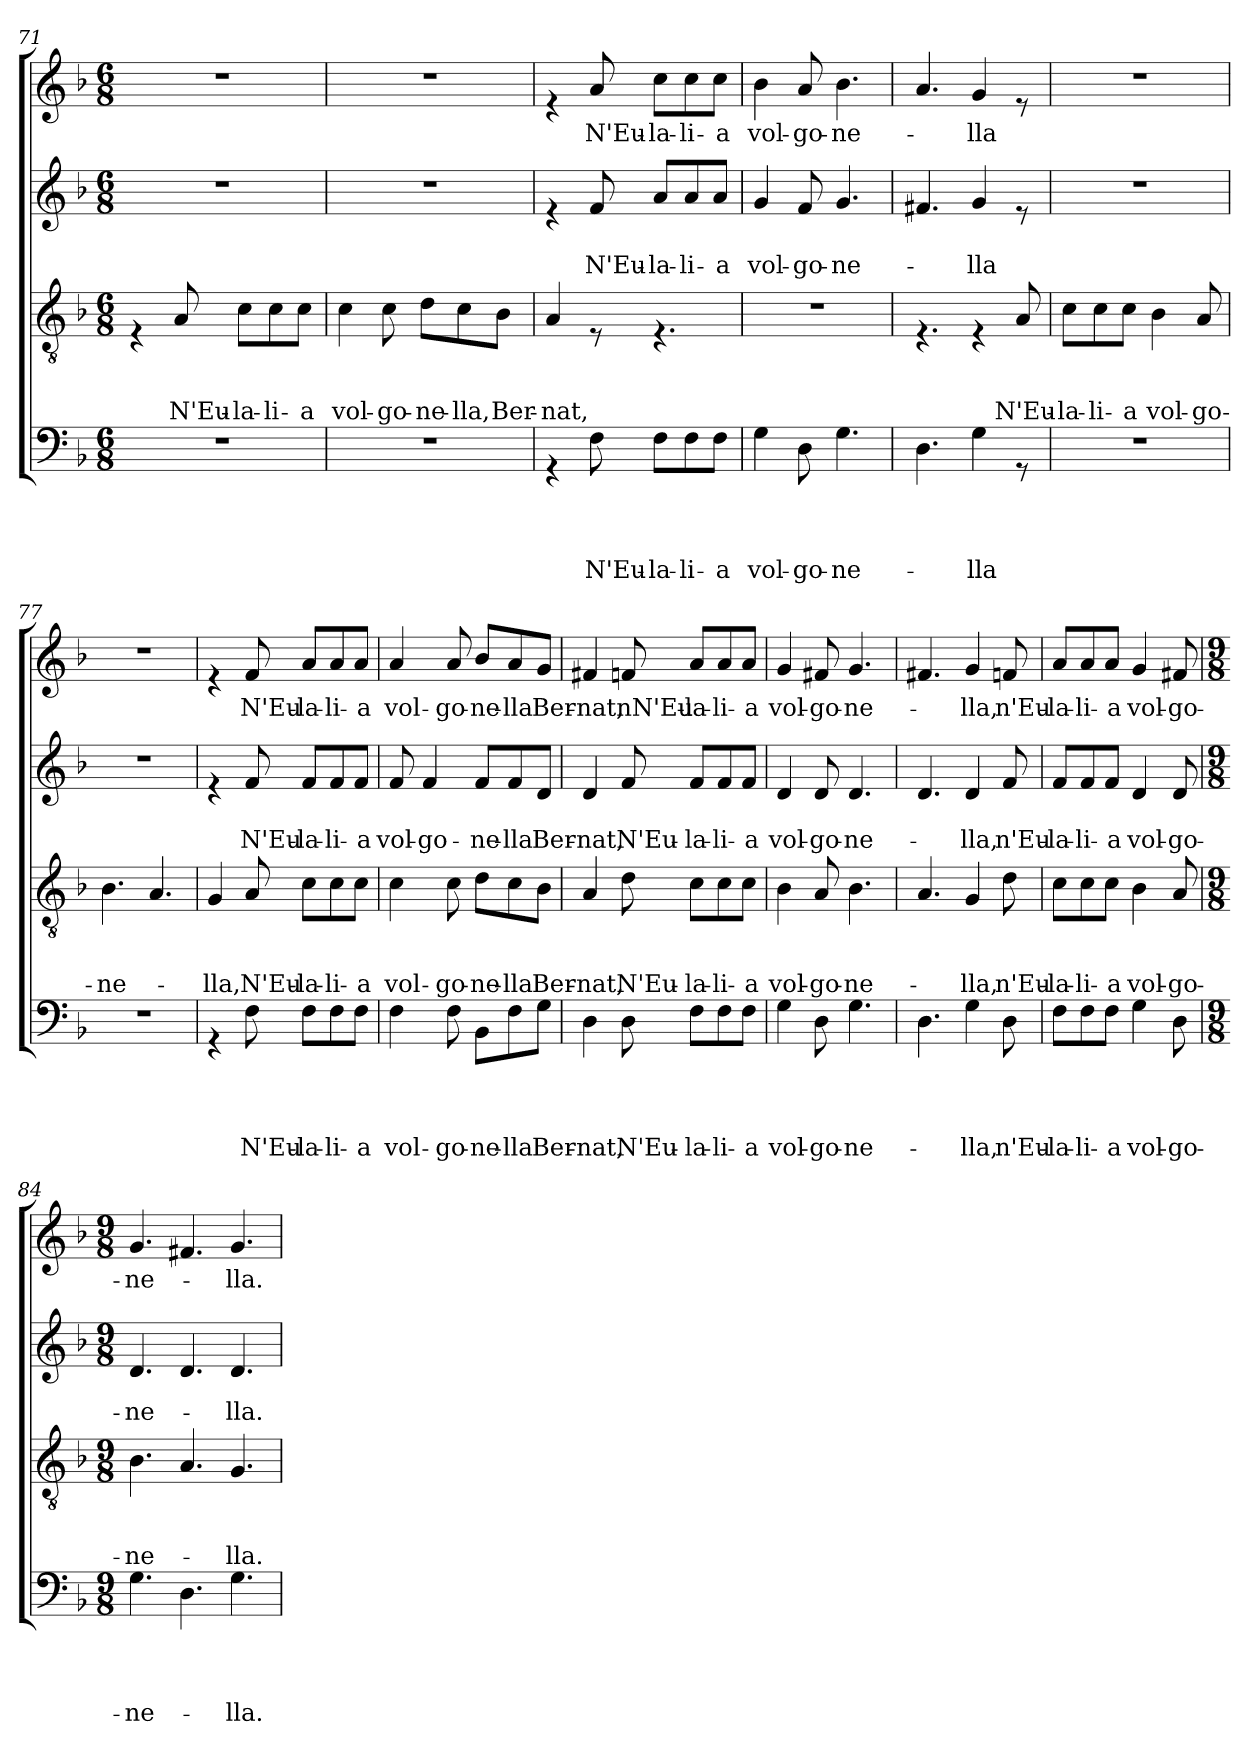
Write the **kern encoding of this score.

**kern	**text	**text	**text	**text	**kern	**text	**text	**text	**kern	**text	**text	**kern	**text
*part4	*part4	*part4	*part4	*part4	*part3	*part3	*part3	*part3	*part2	*part2	*part2	*part1	*part1
*staff4	*staff4	*staff4	*staff4	*staff4	*staff3	*staff3	*staff3	*staff3	*staff2	*staff2	*staff2	*staff1	*staff1
*clefF4	*	*	*	*	*clefGv2	*	*	*	*clefG2	*	*	*clefG2	*
*k[b-]	*	*	*	*	*k[b-]	*	*	*	*k[b-]	*	*	*k[b-]	*
*F:	*	*	*	*	*F:	*	*	*	*F:	*	*	*F:	*
*M6/8	*	*	*	*	*M6/8	*	*	*	*M6/8	*	*	*M6/8	*
=71	=71	=71	=71	=71	=71	=71	=71	=71	=71	=71	=71	=71	=71
2.r	.	.	.	.	4rE	.	.	.	2.r	.	.	2.r	.
!	!	!	!	!	!	!	!	!LO:LY:b	!	!	!	!	!
.	.	.	.	.	8A/	.	.	N'Eu-	.	.	.	.	.
!	!	!	!	!	!	!	!	!LO:LY:b	!	!	!	!	!
.	.	.	.	.	8c\L	.	.	-la-	.	.	.	.	.
!	!	!	!	!	!	!	!	!LO:LY:b	!	!	!	!	!
.	.	.	.	.	8c\	.	.	-li-	.	.	.	.	.
!	!	!	!	!	!	!	!	!LO:LY:b	!	!	!	!	!
.	.	.	.	.	8c\J	.	.	-a	.	.	.	.	.
=72	=72	=72	=72	=72	=72	=72	=72	=72	=72	=72	=72	=72	=72
!	!	!	!	!	!	!	!	!LO:LY:b	!	!	!	!	!
2.r	.	.	.	.	4c\	.	.	vol-	2.r	.	.	2.r	.
!	!	!	!	!	!	!	!	!LO:LY:b	!	!	!	!	!
.	.	.	.	.	8c\	.	.	-go-	.	.	.	.	.
!	!	!	!	!	!	!	!	!LO:LY:b	!	!	!	!	!
.	.	.	.	.	8d\L	.	.	-ne-	.	.	.	.	.
!	!	!	!	!	!	!	!	!LO:LY:b	!	!	!	!	!
.	.	.	.	.	8c\	.	.	-lla,	.	.	.	.	.
!	!	!	!	!	!	!	!	!LO:LY:b	!	!	!	!	!
.	.	.	.	.	8B-\J	.	.	Ber-	.	.	.	.	.
=73	=73	=73	=73	=73	=73	=73	=73	=73	=73	=73	=73	=73	=73
!	!	!	!	!	!	!	!	!LO:LY:b	!	!	!	!	!
4rGG	.	.	.	.	4A/	.	.	-nat,	4re	.	.	4re	.
!	!	!	!	!LO:LY:b	!	!	!	!	!	!	!LO:LY:b	!	!LO:LY:b
8F\	.	.	.	N'Eu-	8rE	.	.	.	8f/	.	N'Eu-	8a/	N'Eu-
!	!	!	!	!LO:LY:b	!	!	!	!	!	!	!LO:LY:b	!	!LO:LY:b
8F\L	.	.	.	-la-	4.rE	.	.	.	8a/L	.	-la-	8cc\L	-la-
!	!	!	!	!LO:LY:b	!	!	!	!	!	!	!LO:LY:b	!	!LO:LY:b
8F\	.	.	.	-li-	.	.	.	.	8a/	.	-li-	8cc\	-li-
!	!	!	!	!LO:LY:b	!	!	!	!	!	!	!LO:LY:b	!	!LO:LY:b
8F\J	.	.	.	-a	.	.	.	.	8a/J	.	-a	8cc\J	-a
=74	=74	=74	=74	=74	=74	=74	=74	=74	=74	=74	=74	=74	=74
!	!	!	!	!LO:LY:b	!	!	!	!	!	!	!LO:LY:b	!	!LO:LY:b
4G\	.	.	.	vol-	2.r	.	.	.	4g/	.	vol-	4b-\	vol-
!	!	!	!	!LO:LY:b	!	!	!	!	!	!	!LO:LY:b	!	!LO:LY:b
8D\	.	.	.	-go-	.	.	.	.	8f/	.	-go-	8a/	-go-
!	!	!	!	!LO:LY:b	!	!	!	!	!	!	!LO:LY:b	!	!LO:LY:b
4.G\	.	.	.	-ne-	.	.	.	.	4.g/	.	-ne-	4.b-\	-ne-
=75	=75	=75	=75	=75	=75	=75	=75	=75	=75	=75	=75	=75	=75
4.D\	.	.	.	.	4.rE	.	.	.	4.f#X/	.	.	4.a/	.
!	!	!	!	!LO:LY:b	!	!	!	!	!	!	!LO:LY:b	!	!LO:LY:b
4G\	.	.	.	-lla	4rE	.	.	.	4g/	.	-lla	4g/	-lla
!	!	!	!	!	!	!	!	!LO:LY:b	!	!	!	!	!
8rGG	.	.	.	.	8A/	.	.	N'Eu-	8re	.	.	8re	.
!!LO:LB:g=z
=76	=76	=76	=76	=76	=76	=76	=76	=76	=76	=76	=76	=76	=76
!	!	!	!	!	!	!	!	!LO:LY:b	!	!	!	!	!
2.r	.	.	.	.	8c\L	.	.	-la-	2.r	.	.	2.r	.
!	!	!	!	!	!	!	!	!LO:LY:b	!	!	!	!	!
.	.	.	.	.	8c\	.	.	-li-	.	.	.	.	.
!	!	!	!	!	!	!	!	!LO:LY:b	!	!	!	!	!
.	.	.	.	.	8c\J	.	.	-a	.	.	.	.	.
!	!	!	!	!	!	!	!	!LO:LY:b	!	!	!	!	!
.	.	.	.	.	4B-\	.	.	vol-	.	.	.	.	.
!	!	!	!	!	!	!	!	!LO:LY:b	!	!	!	!	!
.	.	.	.	.	8A/	.	.	-go-	.	.	.	.	.
=77	=77	=77	=77	=77	=77	=77	=77	=77	=77	=77	=77	=77	=77
!	!	!	!	!	!	!	!	!LO:LY:b	!	!	!	!	!
2.r	.	.	.	.	4.B-\	.	.	-ne-	2.r	.	.	2.r	.
.	.	.	.	.	4.A/	.	.	.	.	.	.	.	.
=78	=78	=78	=78	=78	=78	=78	=78	=78	=78	=78	=78	=78	=78
!	!	!	!	!	!	!	!	!LO:LY:b	!	!	!	!	!
4rGG	.	.	.	.	4G/	.	.	-lla,	4re	.	.	4re	.
!	!	!	!	!LO:LY:b	!	!	!	!LO:LY:b	!	!	!LO:LY:b	!	!LO:LY:b
8F\	.	.	.	N'Eu-	8A/	.	.	N'Eu-	8f/	.	N'Eu-	8f/	N'Eu-
!	!	!	!	!LO:LY:b	!	!	!	!LO:LY:b	!	!	!LO:LY:b	!	!LO:LY:b
8F\L	.	.	.	-la-	8c\L	.	.	-la-	8f/L	.	-la-	8a/L	-la-
!	!	!	!	!LO:LY:b	!	!	!	!LO:LY:b	!	!	!LO:LY:b	!	!LO:LY:b
8F\	.	.	.	-li-	8c\	.	.	-li-	8f/	.	-li-	8a/	-li-
!	!	!	!	!LO:LY:b	!	!	!	!LO:LY:b	!	!	!LO:LY:b	!	!LO:LY:b
8F\J	.	.	.	-a	8c\J	.	.	-a	8f/J	.	-a	8a/J	-a
=79	=79	=79	=79	=79	=79	=79	=79	=79	=79	=79	=79	=79	=79
!	!	!	!	!LO:LY:b	!	!	!	!LO:LY:b	!	!	!LO:LY:b	!	!LO:LY:b
4F\	.	.	.	vol-	4c\	.	.	vol-	8f/	.	vol-	4a/	vol-
!	!	!	!	!	!	!	!	!	!	!	!LO:LY:b	!	!
.	.	.	.	.	.	.	.	.	4f/	.	-go-	.	.
!	!	!	!	!LO:LY:b	!	!	!	!LO:LY:b	!	!	!	!	!LO:LY:b
8F\	.	.	.	-go-	8c\	.	.	-go-	.	.	.	8a/	-go-
!	!	!	!	!LO:LY:b	!	!	!	!LO:LY:b	!	!	!LO:LY:b	!	!LO:LY:b
8BB-\L	.	.	.	-ne-	8d\L	.	.	-ne-	8f/L	.	-ne-	8b-/L	-ne-
!	!	!	!	!LO:LY:b	!	!	!	!LO:LY:b	!	!	!LO:LY:b	!	!LO:LY:b
8F\	.	.	.	-lla	8c\	.	.	-lla	8f/	.	-lla	8a/	-lla
!	!	!	!	!LO:LY:b	!	!	!	!LO:LY:b	!	!	!LO:LY:b	!	!LO:LY:b
8G\J	.	.	.	Ber-	8B-\J	.	.	Ber-	8d/J	.	Ber-	8g/J	Ber-
=80	=80	=80	=80	=80	=80	=80	=80	=80	=80	=80	=80	=80	=80
!	!	!	!	!LO:LY:b	!	!	!	!LO:LY:b	!	!	!LO:LY:b	!	!LO:LY:b
4D\	.	.	.	-nat,	4A/	.	.	-nat,	4d/	.	-nat,	4f#X/	-nat,
!	!	!	!	!LO:LY:b	!	!	!	!LO:LY:b	!	!	!LO:LY:b	!	!LO:LY:b
8D\	.	.	.	N'Eu-	8d\	.	.	N'Eu-	8f/	.	N'Eu-	8fn/	nN'Eu-
!	!	!	!	!LO:LY:b	!	!	!	!LO:LY:b	!	!	!LO:LY:b	!	!LO:LY:b
8F\L	.	.	.	-la-	8c\L	.	.	-la-	8f/L	.	-la-	8a/L	-la-
!	!	!	!	!LO:LY:b	!	!	!	!LO:LY:b	!	!	!LO:LY:b	!	!LO:LY:b
8F\	.	.	.	-li-	8c\	.	.	-li-	8f/	.	-li-	8a/	-li-
!	!	!	!	!LO:LY:b	!	!	!	!LO:LY:b	!	!	!LO:LY:b	!	!LO:LY:b
8F\J	.	.	.	-a	8c\J	.	.	-a	8f/J	.	-a	8a/J	-a
=81	=81	=81	=81	=81	=81	=81	=81	=81	=81	=81	=81	=81	=81
!	!	!	!	!LO:LY:b	!	!	!	!LO:LY:b	!	!	!LO:LY:b	!	!LO:LY:b
4G\	.	.	.	vol-	4B-\	.	.	vol-	4d/	.	vol-	4g/	vol-
!	!	!	!	!LO:LY:b	!	!	!	!LO:LY:b	!	!	!LO:LY:b	!	!LO:LY:b
8D\	.	.	.	-go-	8A/	.	.	-go-	8d/	.	-go-	8f#X/	-go-
!	!	!	!	!LO:LY:b	!	!	!	!LO:LY:b	!	!	!LO:LY:b	!	!LO:LY:b
4.G\	.	.	.	-ne-	4.B-\	.	.	-ne-	4.d/	.	-ne-	4.g/	-ne-
!!LO:LB:g=z
=82	=82	=82	=82	=82	=82	=82	=82	=82	=82	=82	=82	=82	=82
4.D\	.	.	.	.	4.A/	.	.	.	4.d/	.	.	4.f#X/	.
!	!	!	!	!LO:LY:b	!	!	!	!LO:LY:b	!	!	!LO:LY:b	!	!LO:LY:b
4G\	.	.	.	-lla,	4G/	.	.	-lla,	4d/	.	-lla,	4g/	-lla,
!	!	!	!	!LO:LY:b	!	!	!	!LO:LY:b	!	!	!LO:LY:b	!	!LO:LY:b
8D\	.	.	.	n'Eu-	8d\	.	.	n'Eu-	8f/	.	n'Eu-	8fn/	n'Eu-
=83	=83	=83	=83	=83	=83	=83	=83	=83	=83	=83	=83	=83	=83
!	!	!	!	!LO:LY:b	!	!	!	!LO:LY:b	!	!	!LO:LY:b	!	!LO:LY:b
8F\L	.	.	.	-la-	8c\L	.	.	-la-	8f/L	.	-la-	8a/L	-la-
!	!	!	!	!LO:LY:b	!	!	!	!LO:LY:b	!	!	!LO:LY:b	!	!LO:LY:b
8F\	.	.	.	-li-	8c\	.	.	-li-	8f/	.	-li-	8a/	-li-
!	!	!	!	!LO:LY:b	!	!	!	!LO:LY:b	!	!	!LO:LY:b	!	!LO:LY:b
8F\J	.	.	.	-a	8c\J	.	.	-a	8f/J	.	-a	8a/J	-a
!	!	!	!	!LO:LY:b	!	!	!	!LO:LY:b	!	!	!LO:LY:b	!	!LO:LY:b
4G\	.	.	.	vol-	4B-\	.	.	vol-	4d/	.	vol-	4g/	vol-
!	!	!	!	!LO:LY:b	!	!	!	!LO:LY:b	!	!	!LO:LY:b	!	!LO:LY:b
8D\	.	.	.	-go-	8A/	.	.	-go-	8d/	.	-go-	8f#X/	-go-
=84	=84	=84	=84	=84	=84	=84	=84	=84	=84	=84	=84	=84	=84
*M9/8	*	*	*	*	*M9/8	*	*	*	*M9/8	*	*	*M9/8	*
!	!	!	!	!LO:LY:b	!	!	!	!LO:LY:b	!	!	!LO:LY:b	!	!LO:LY:b
4.G\	.	.	.	-ne-	4.B-\	.	.	-ne-	4.d/	.	-ne-	4.g/	-ne-
4.D\	.	.	.	.	4.A/	.	.	.	4.d/	.	.	4.f#X/	.
!	!	!	!	!LO:LY:b	!	!	!	!LO:LY:b	!	!	!LO:LY:b	!	!LO:LY:b
4.G\	.	.	.	-lla.	4.G/	.	.	-lla.	4.d/	.	-lla.	4.g/	-lla.
=	=	=	=	=	=	=	=	=	=	=	=	=	=
*-	*-	*-	*-	*-	*-	*-	*-	*-	*-	*-	*-	*-	*-
